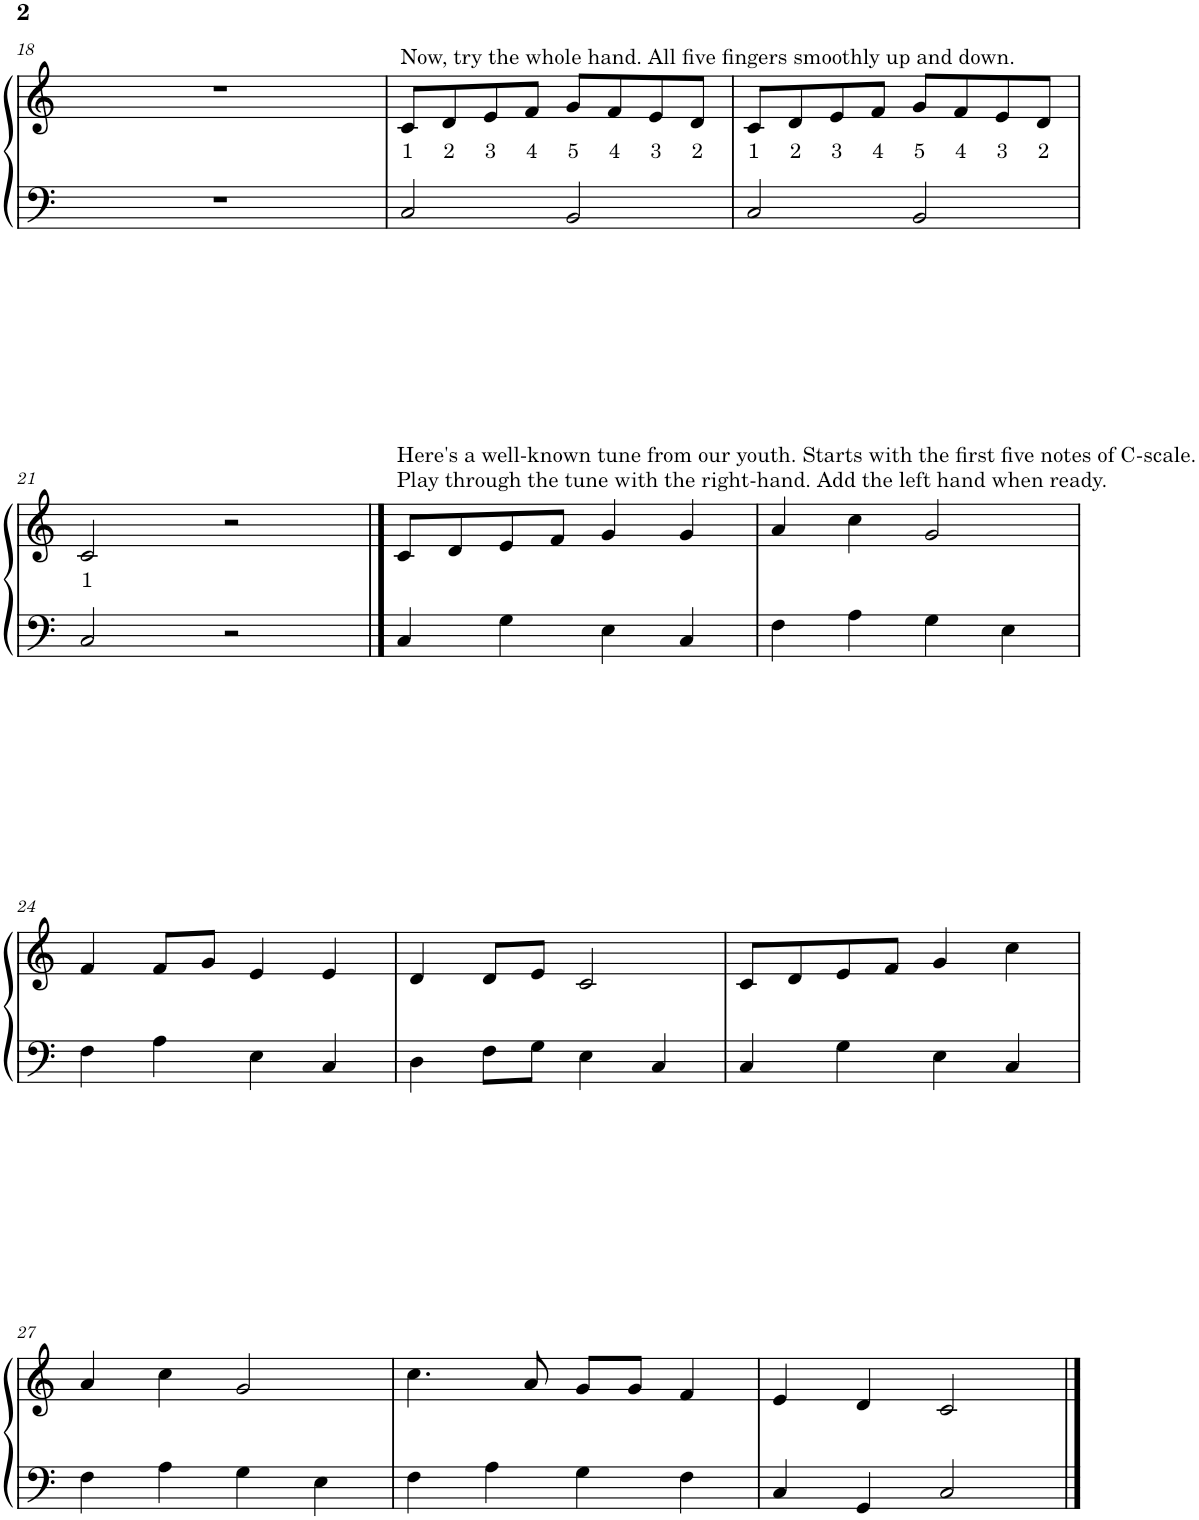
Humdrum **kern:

**kern	**kern	**text
*part1	*part1	*part1
*staff2	*staff1	*staff1
*I"Piano	*	*
*I'Pno.	*	*
!!LO:PB:g=z
*clefF4	*clefG2	*
*k[]	*k[]	*
*M4/4	*M4/4	*
=18	=18	=18
1r	1r	.
=19	=19	=19
!	!LO:TX:a:t=Now, try the whole hand. All five fingers smoothly up and down.	!
!	!	!LO:LY:b
2C/	8c/L	1
!	!	!LO:LY:b
.	8d/	2
!	!	!LO:LY:b
.	8e/	3
!	!	!LO:LY:b
.	8f/J	4
!	!	!LO:LY:b
2BB/	8g/L	5
!	!	!LO:LY:b
.	8f/	4
!	!	!LO:LY:b
.	8e/	3
!	!	!LO:LY:b
.	8d/J	2
=20	=20	=20
!	!	!LO:LY:b
2C/	8c/L	1
!	!	!LO:LY:b
.	8d/	2
!	!	!LO:LY:b
.	8e/	3
!	!	!LO:LY:b
.	8f/J	4
!	!	!LO:LY:b
2BB/	8g/L	5
!	!	!LO:LY:b
.	8f/	4
!	!	!LO:LY:b
.	8e/	3
!	!	!LO:LY:b
.	8d/J	2
!!LO:LB:g=z
=21	=21	=21
!	!	!LO:LY:b
2C/	2c/	1
2r	2r	.
==22	==22	==22
!	!LO:TX:a:t=Here's a well-known tune from our youth. Starts with the first five notes of C-scale.	!
!	!LO:TX:a:t=Play through the tune with the right-hand. Add the left hand when ready.	!
4C/	8c/L	.
.	8d/	.
4G\	8e/	.
.	8f/J	.
4E\	4g/	.
4C/	4g/	.
=23	=23	=23
4F\	4a/	.
4A\	4cc\	.
4G\	2g/	.
4E\	.	.
!!LO:LB:g=z
=24	=24	=24
4F\	4f/	.
4A\	8f/L	.
.	8g/J	.
4E\	4e/	.
4C/	4e/	.
=25	=25	=25
4D\	4d/	.
8F\L	8d/L	.
8G\J	8e/J	.
4E\	2c/	.
4C/	.	.
=26	=26	=26
4C/	8c/L	.
.	8d/	.
4G\	8e/	.
.	8f/J	.
4E\	4g/	.
4C/	4cc\	.
!!LO:LB:g=z
=27	=27	=27
4F\	4a/	.
4A\	4cc\	.
4G\	2g/	.
4E\	.	.
=28	=28	=28
4F\	4.cc\	.
4A\	.	.
.	8a/	.
4G\	8g/L	.
.	8g/J	.
4F\	4f/	.
=29	=29	=29
4C/	4e/	.
4GG/	4d/	.
2C/	2c/	.
==	==	==
*-	*-	*-
